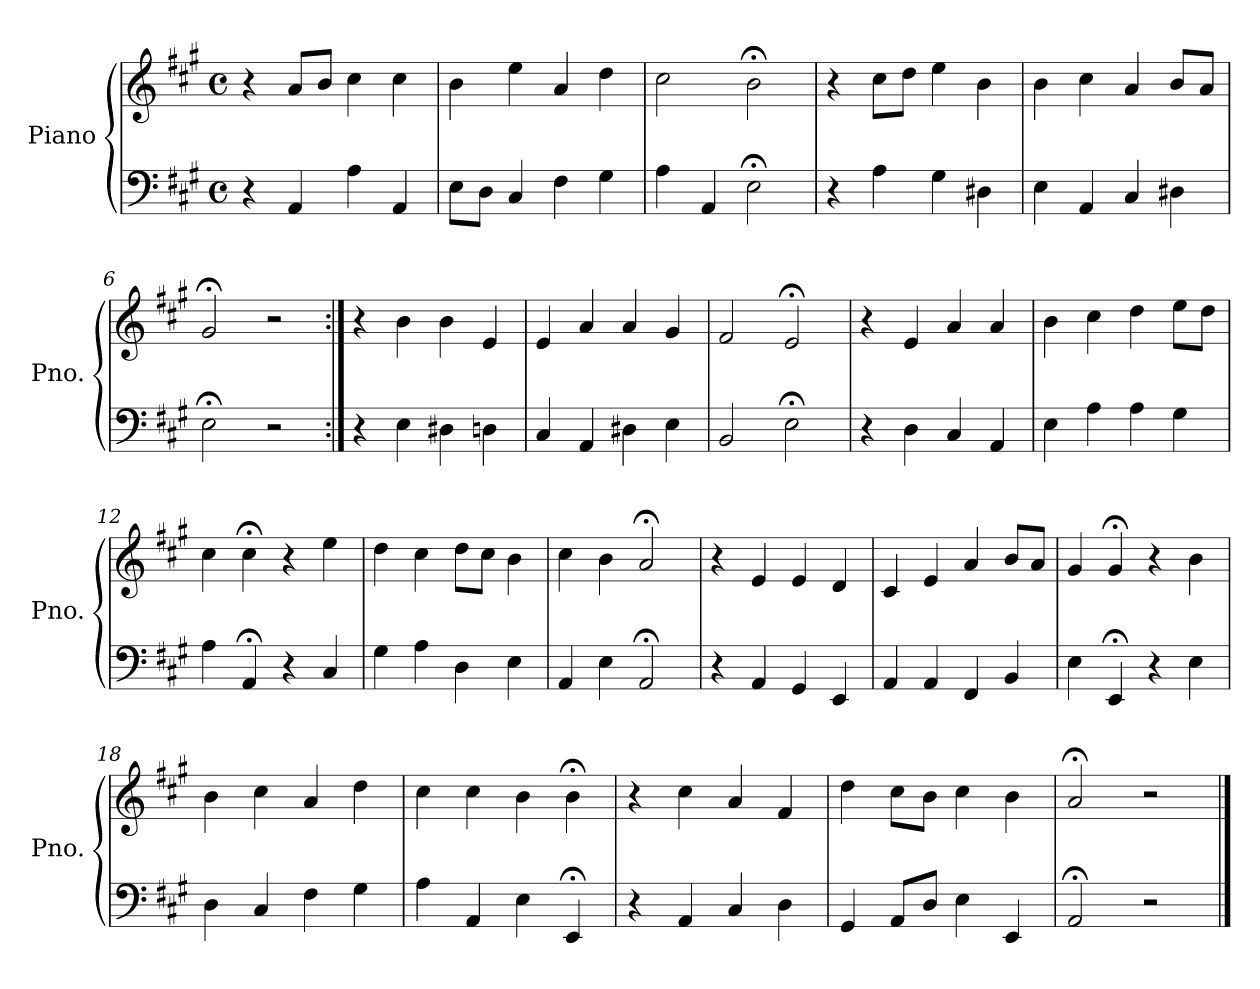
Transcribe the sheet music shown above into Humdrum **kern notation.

**kern	**kern
*part1	*part1
*staff2	*staff1
*I"Piano	*
*I'Pno.	*
*clefF4	*clefG2
*k[f#c#g#]	*k[f#c#g#]
*M4/4	*M4/4
*met(c)	*met(c)
=1	=1
4r	4r
4AA/	8a/L
.	8b/J
4A\	4cc#\
4AA/	4cc#\
=2	=2
8E\L	4b\
8D\J	.
4C#/	4ee\
4F#\	4a/
4G#\	4dd\
=3	=3
4A\	2cc#\
4AA/	.
2E;<\	2b;<\
=4	=4
4r	4r
4A\	8cc#\L
.	8dd\J
4G#\	4ee\
4D#X\	4b\
=5	=5
4E\	4b\
4AA/	4cc#\
4C#/	4a/
4D#X\	8b/L
.	8a/J
=6	=6
2E;<\	2g#;</
2r	2r
!!LO:LB:g=z
=7:|!	=7:|!
4r	4r
4E\	4b\
4D#X\	4b\
4Dn\	4e/
=8	=8
4C#/	4e/
4AA/	4a/
4D#X\	4a/
4E\	4g#/
=9	=9
2BB/	2f#/
2E;<\	2e;</
=10	=10
4r	4r
4D\	4e/
4C#/	4a/
4AA/	4a/
=11	=11
4E\	4b\
4A\	4cc#\
4A\	4dd\
4G#\	8ee\L
.	8dd\J
=12	=12
4A\	4cc#\
4AA;</	4cc#;<\
4r	4r
4C#/	4ee\
=13	=13
4G#\	4dd\
4A\	4cc#\
4D\	8dd\L
.	8cc#\J
4E\	4b\
!!LO:LB:g=z
=14	=14
4AA/	4cc#\
4E\	4b\
2AA;</	2a;</
=15	=15
4r	4r
4AA/	4e/
4GG#/	4e/
4EE/	4d/
=16	=16
4AA/	4c#/
4AA/	4e/
4FF#/	4a/
4BB/	8b/L
.	8a/J
=17	=17
4E\	4g#/
4EE;</	4g#;</
4r	4r
4E\	4b\
=18	=18
4D\	4b\
4C#/	4cc#\
4F#\	4a/
4G#\	4dd\
=19	=19
4A\	4cc#\
4AA/	4cc#\
4E\	4b\
4EE;</	4b;<\
=20	=20
4r	4r
4AA/	4cc#\
4C#/	4a/
4D\	4f#/
!!LO:LB:g=z
=21	=21
4GG#/	4dd\
8AA/L	8cc#\L
8D/J	8b\J
4E\	4cc#\
4EE/	4b\
=22	=22
2AA;</	2a;</
2r	2r
==	==
*-	*-
